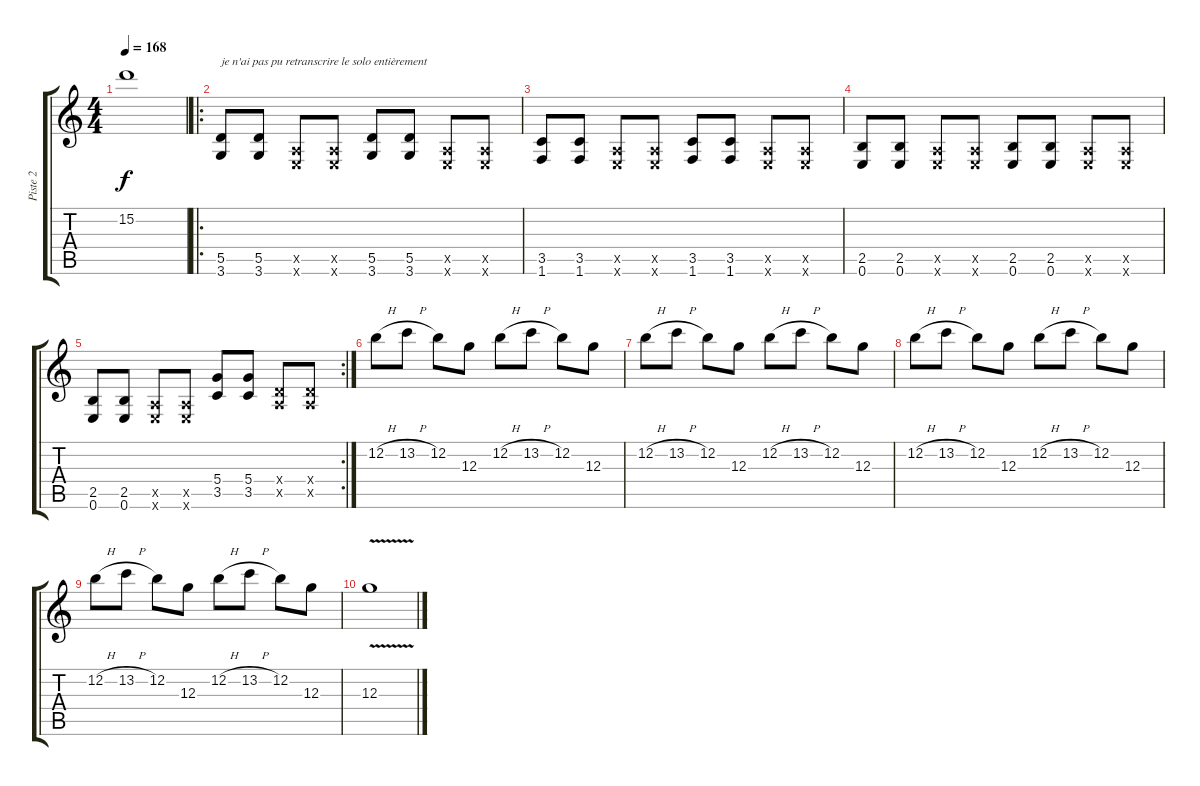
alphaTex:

\track ("Piste 2" "Piste 2") {instrument distortionguitar}
\staff {score tabs}
\tuning (E4 B3 G3 D3 A2 E2) {hide}
\ts (4 4)
\tempo 168
\clef g2
\ks c
15.2{t}.1{dy f} |
\ro
(5.5 3.6).8{txt "je n'ai pas pu retranscrire le solo entièrement"} (5.5 3.6).8 (0.5{x} 0.6{x}).8 (0.5{x} 0.6{x}).8 (5.5 3.6).8 (5.5 3.6).8 (0.5{x} 0.6{x}).8 (0.5{x} 0.6{x}).8 |
(3.5 1.6).8 (3.5 1.6).8 (0.5{x} 0.6{x}).8 (0.5{x} 0.6{x}).8 (3.5 1.6).8 (3.5 1.6).8 (0.5{x} 0.6{x}).8 (0.5{x} 0.6{x}).8 |
(2.5 0.6).8 (2.5 0.6).8 (0.5{x} 0.6{x}).8 (0.5{x} 0.6{x}).8 (2.5 0.6).8 (2.5 0.6).8 (0.5{x} 0.6{x}).8 (0.5{x} 0.6{x}).8 |
\rc 2
(2.5 0.6).8 (2.5 0.6).8 (0.5{x} 0.6{x}).8 (0.5{x} 0.6{x}).8 (5.4 3.5).8 (5.4 3.5).8 (0.4{x} 0.5{x}).8 (0.4{x} 0.5{x}).8 |
12.2{h}.8 13.2{h}.8 12.2.8 12.3.8 12.2{h}.8 13.2{h}.8 12.2.8 12.3.8 |
12.2{h}.8 13.2{h}.8 12.2.8 12.3.8 12.2{h}.8 13.2{h}.8 12.2.8 12.3.8 |
12.2{h}.8 13.2{h}.8 12.2.8 12.3.8 12.2{h}.8 13.2{h}.8 12.2.8 12.3.8 |
12.2{h}.8 13.2{h}.8 12.2.8 12.3.8 12.2{h}.8 13.2{h}.8 12.2.8 12.3.8 |
12.3{v}.1
